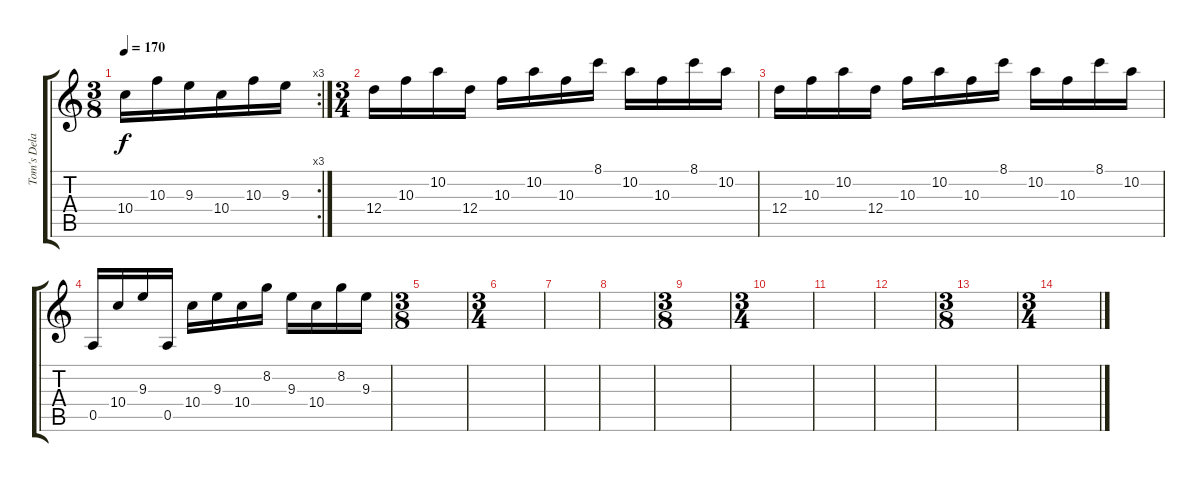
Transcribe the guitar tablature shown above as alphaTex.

\track ("Tom's Delay" "Tom's Dela") {instrument electricguitarmuted}
\staff {score tabs}
\tuning (E4 B3 G3 D3 A2 E2) {hide}
\rc 3
\ts (3 8)
\tempo 170
\clef g2
\ks c
10.4.16{dy f} 10.3.16 9.3.16 10.4.16 10.3.16 9.3.16 |
\ts (3 4)
12.4.16 10.3.16 10.2.16 12.4.16 10.3.16 10.2.16 10.3.16 8.1.16 10.2.16 10.3.16 8.1.16 10.2.16 |
12.4.16 10.3.16 10.2.16 12.4.16 10.3.16 10.2.16 10.3.16 8.1.16 10.2.16 10.3.16 8.1.16 10.2.16 |
0.5.16 10.4.16 9.3.16 0.5.16 10.4.16 9.3.16 10.4.16 8.2.16 9.3.16 10.4.16 8.2.16 9.3.16 |
\ts (3 8)
|
\ts (3 4)
|
|
|
\ts (3 8)
|
\ts (3 4)
|
|
|
\ts (3 8)
|
\ts (3 4)
